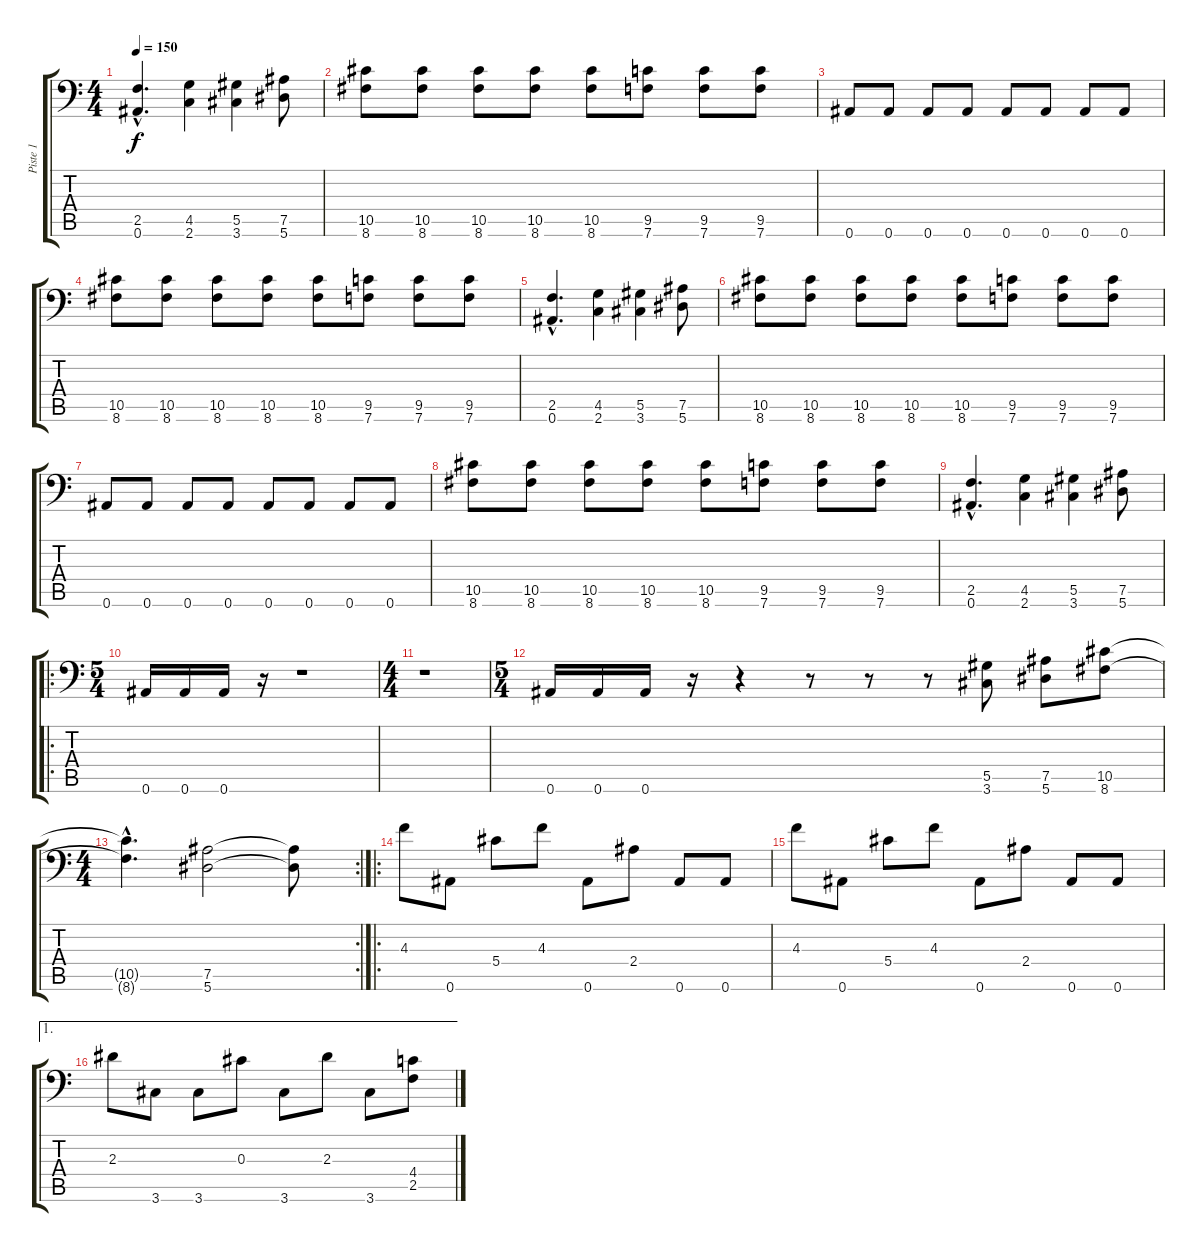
\track ("Piste 1" "Piste 1") {instrument distortionguitar}
\staff {score tabs}
\tuning (Bb3 F3 Db3 Ab2 Eb2 Bb1) {hide}
\ts (4 4)
\tempo 150
\clef f4
\ks c
(2.5{hac} 0.6{hac}).4{d dy f instrument distortionguitar} (4.5 2.6).4 (5.5 3.6).4 (7.5 5.6).8 |
(10.5 8.6).8 (10.5 8.6).8 (10.5 8.6).8 (10.5 8.6).8 (10.5 8.6).8 (9.5 7.6).8 (9.5 7.6).8 (9.5 7.6).8 |
0.6.8 0.6.8 0.6.8 0.6.8 0.6.8 0.6.8 0.6.8 0.6.8 |
(10.5 8.6).8 (10.5 8.6).8 (10.5 8.6).8 (10.5 8.6).8 (10.5 8.6).8 (9.5 7.6).8 (9.5 7.6).8 (9.5 7.6).8 |
(2.5{hac} 0.6{hac}).4{d} (4.5 2.6).4 (5.5 3.6).4 (7.5 5.6).8 |
(10.5 8.6).8 (10.5 8.6).8 (10.5 8.6).8 (10.5 8.6).8 (10.5 8.6).8 (9.5 7.6).8 (9.5 7.6).8 (9.5 7.6).8 |
0.6.8 0.6.8 0.6.8 0.6.8 0.6.8 0.6.8 0.6.8 0.6.8 |
(10.5 8.6).8 (10.5 8.6).8 (10.5 8.6).8 (10.5 8.6).8 (10.5 8.6).8 (9.5 7.6).8 (9.5 7.6).8 (9.5 7.6).8 |
(2.5{hac} 0.6{hac}).4{d} (4.5 2.6).4 (5.5 3.6).4 (7.5 5.6).8 |
\ro
\ts (5 4)
0.6.16 0.6.16 0.6.16 r.16 r.1 |
\ts (4 4)
r.1 |
\ts (5 4)
0.6.16 0.6.16 0.6.16 r.16 r.4 r.8 r.8 r.8 (5.5 3.6).8 (7.5 5.6).8 (10.5 8.6).8 |
\rc 2
\ts (4 4)
(10.5{hac t} 8.6{hac t}).4{d} (7.5 5.6).2 (7.5{t} 5.6{t}).8 |
\ro
4.3.8 0.6.8 5.4.8 4.3.8 0.6.8 2.4.8 0.6.8 0.6.8 |
4.3.8 0.6.8 5.4.8 4.3.8 0.6.8 2.4.8 0.6.8 0.6.8 |
\ae 1
2.3.8 3.6.8 3.6.8 0.3.8 3.6.8 2.3.8 3.6.8 (4.4 2.5).8
